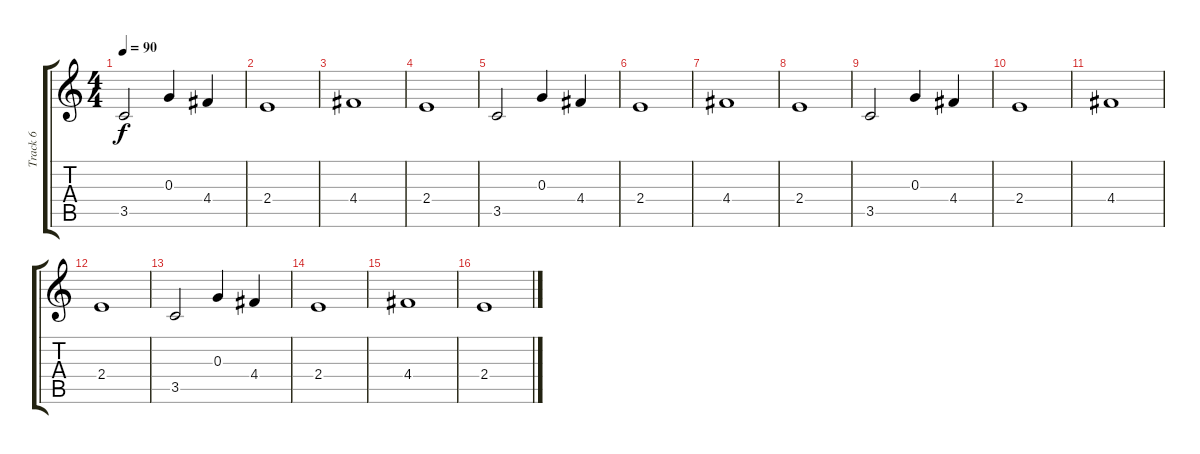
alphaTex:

\track ("Track 6" "Track 6") {instrument overdrivenguitar}
\staff {score tabs}
\tuning (E4 B3 G3 D3 A2 E2) {hide}
\ts (4 4)
\tempo 90
\clef g2
\ks c
3.5.2{dy f} 0.3.4 4.4.4 |
2.4.1 |
4.4.1 |
2.4.1 |
3.5.2 0.3.4 4.4.4 |
2.4.1 |
4.4.1 |
2.4.1 |
3.5.2 0.3.4 4.4.4 |
2.4.1 |
4.4.1 |
2.4.1 |
3.5.2 0.3.4 4.4.4 |
2.4.1 |
4.4.1 |
2.4.1
